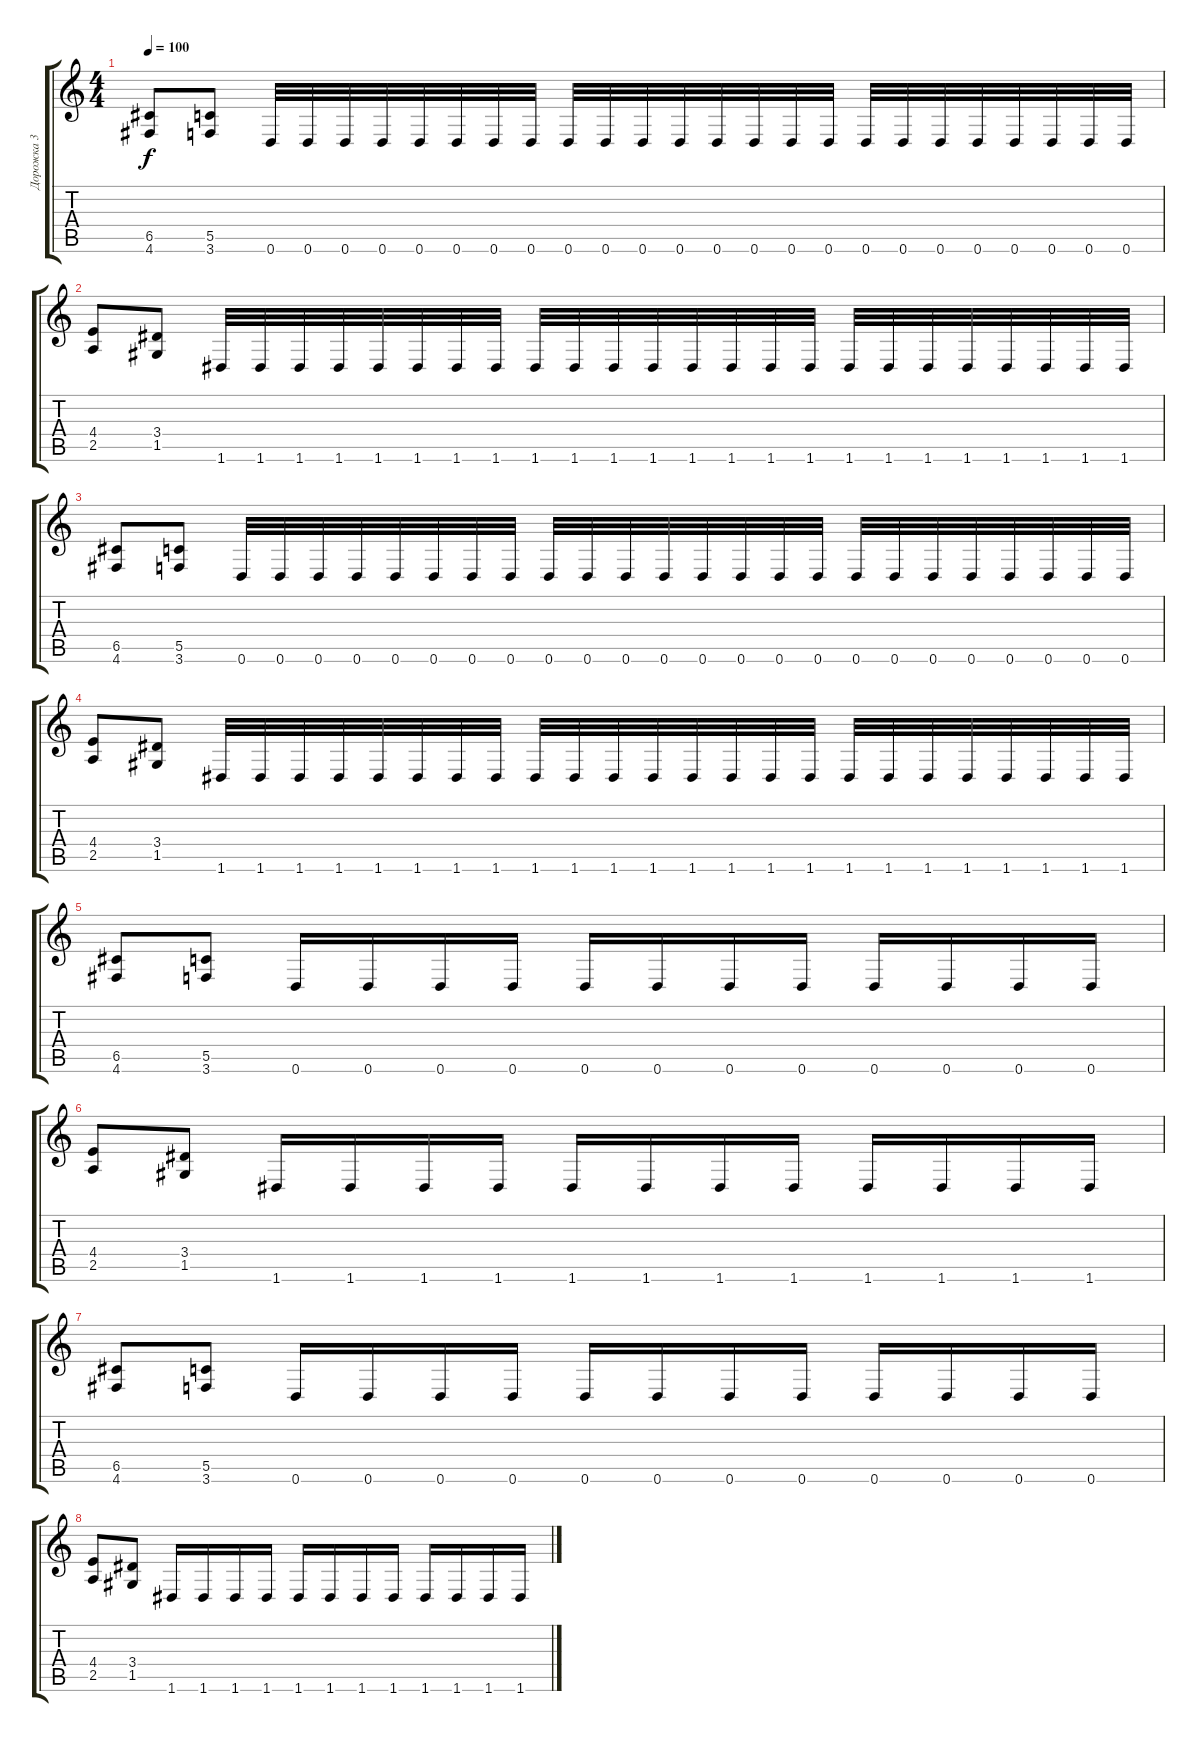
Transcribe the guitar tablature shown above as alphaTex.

\track ("Дорожка 3" "Дорожка 3") {instrument overdrivenguitar}
\staff {score tabs}
\tuning (D4 A3 F3 C3 G2 D2) {hide}
\ts (4 4)
\tempo 100
\clef g2
\ks c
(6.5 4.6).8{dy f} (5.5 3.6).8 0.6.32 0.6.32 0.6.32 0.6.32 0.6.32 0.6.32 0.6.32 0.6.32 0.6.32 0.6.32 0.6.32 0.6.32 0.6.32 0.6.32 0.6.32 0.6.32 0.6.32 0.6.32 0.6.32 0.6.32 0.6.32 0.6.32 0.6.32 0.6.32 |
(4.4 2.5).8 (3.4 1.5).8 1.6.32 1.6.32 1.6.32 1.6.32 1.6.32 1.6.32 1.6.32 1.6.32 1.6.32 1.6.32 1.6.32 1.6.32 1.6.32 1.6.32 1.6.32 1.6.32 1.6.32 1.6.32 1.6.32 1.6.32 1.6.32 1.6.32 1.6.32 1.6.32 |
(6.5 4.6).8 (5.5 3.6).8 0.6.32 0.6.32 0.6.32 0.6.32 0.6.32 0.6.32 0.6.32 0.6.32 0.6.32 0.6.32 0.6.32 0.6.32 0.6.32 0.6.32 0.6.32 0.6.32 0.6.32 0.6.32 0.6.32 0.6.32 0.6.32 0.6.32 0.6.32 0.6.32 |
(4.4 2.5).8 (3.4 1.5).8 1.6.32 1.6.32 1.6.32 1.6.32 1.6.32 1.6.32 1.6.32 1.6.32 1.6.32 1.6.32 1.6.32 1.6.32 1.6.32 1.6.32 1.6.32 1.6.32 1.6.32 1.6.32 1.6.32 1.6.32 1.6.32 1.6.32 1.6.32 1.6.32 |
(6.5 4.6).8 (5.5 3.6).8 0.6.16 0.6.16 0.6.16 0.6.16 0.6.16 0.6.16 0.6.16 0.6.16 0.6.16 0.6.16 0.6.16 0.6.16 |
(4.4 2.5).8 (3.4 1.5).8 1.6.16 1.6.16 1.6.16 1.6.16 1.6.16 1.6.16 1.6.16 1.6.16 1.6.16 1.6.16 1.6.16 1.6.16 |
(6.5 4.6).8 (5.5 3.6).8 0.6.16 0.6.16 0.6.16 0.6.16 0.6.16 0.6.16 0.6.16 0.6.16 0.6.16 0.6.16 0.6.16 0.6.16 |
(4.4 2.5).8 (3.4 1.5).8 1.6.16 1.6.16 1.6.16 1.6.16 1.6.16 1.6.16 1.6.16 1.6.16 1.6.16 1.6.16 1.6.16 1.6.16
